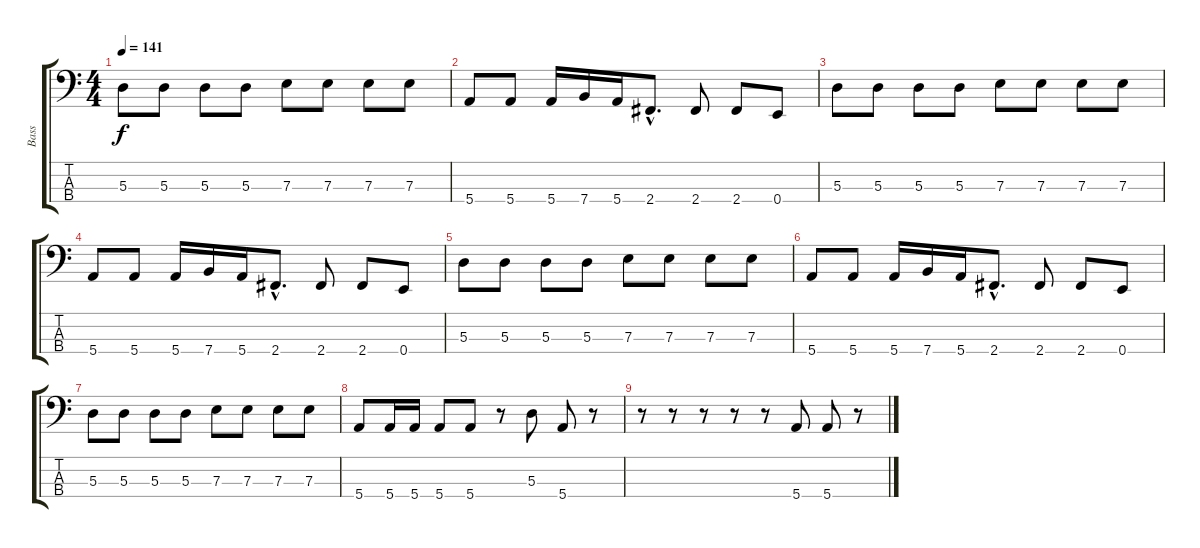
\track ("Bass" "Bass") {instrument electricbassfinger}
\staff {score tabs}
\tuning (G2 D2 A1 E1) {hide}
\ts (4 4)
\tempo 141
\clef f4
\ks c
5.3.8{dy f} 5.3.8 5.3.8 5.3.8 7.3.8 7.3.8 7.3.8 7.3.8 |
5.4.8 5.4.8 5.4.16 7.4.16 5.4.16 2.4{hac}.8{d} 2.4.8 2.4.8 0.4.8 |
5.3.8 5.3.8 5.3.8 5.3.8 7.3.8 7.3.8 7.3.8 7.3.8 |
5.4.8 5.4.8 5.4.16 7.4.16 5.4.16 2.4{hac}.8{d} 2.4.8 2.4.8 0.4.8 |
5.3.8 5.3.8 5.3.8 5.3.8 7.3.8 7.3.8 7.3.8 7.3.8 |
5.4.8 5.4.8 5.4.16 7.4.16 5.4.16 2.4{hac}.8{d} 2.4.8 2.4.8 0.4.8 |
5.3.8 5.3.8 5.3.8 5.3.8 7.3.8 7.3.8 7.3.8 7.3.8 |
5.4.8 5.4.16 5.4.16 5.4.8 5.4.8 r.8 5.3.8 5.4.8 r.8 |
r.8 r.8 r.8 r.8 r.8 5.4.8 5.4.8 r.8
